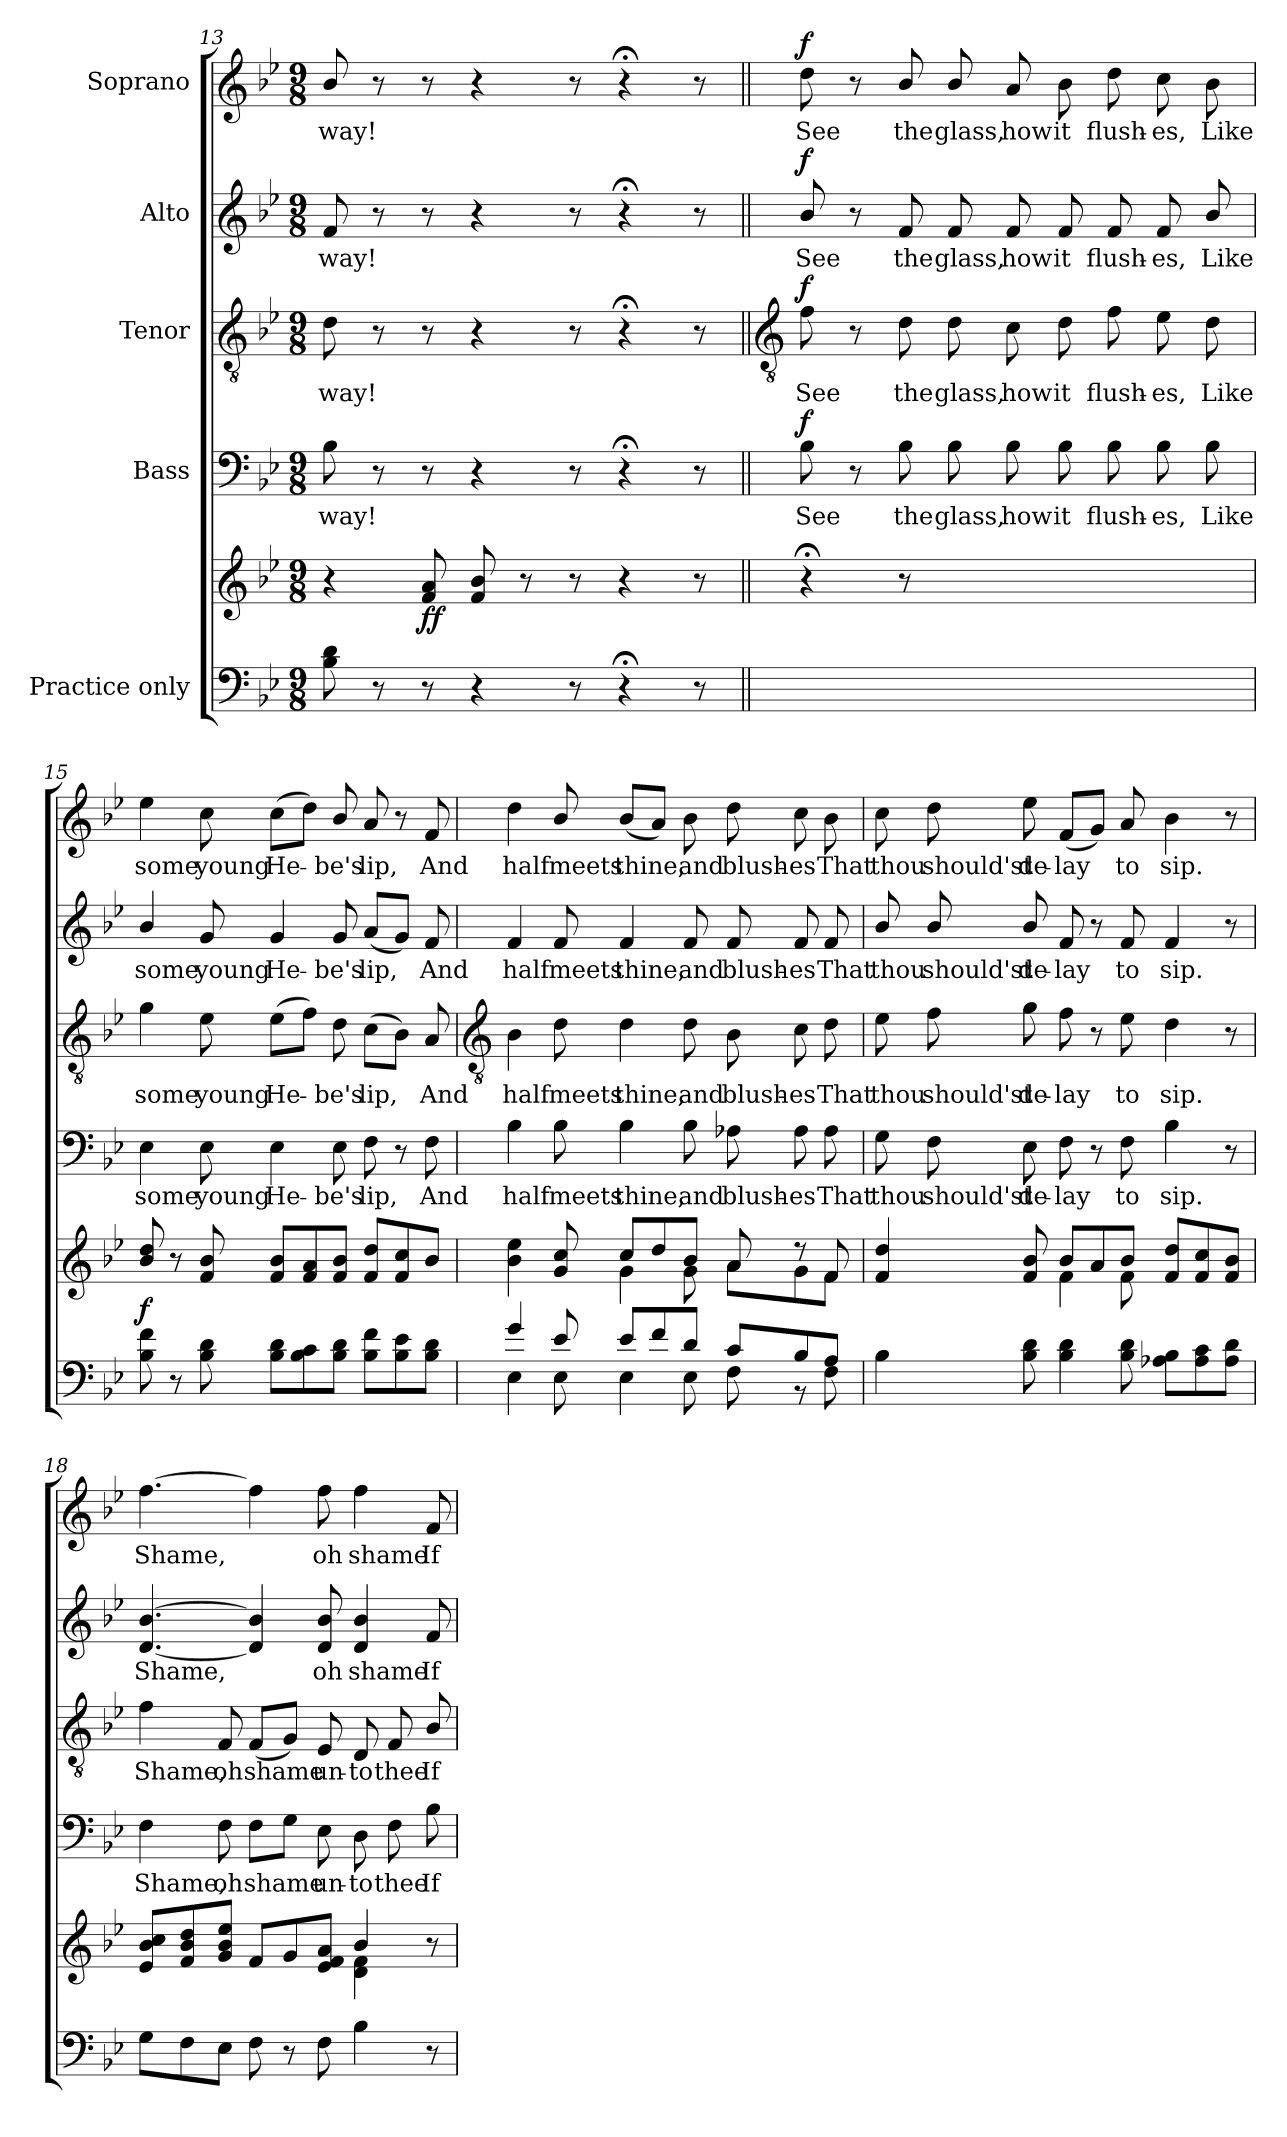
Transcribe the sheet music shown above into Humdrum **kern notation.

**kern	**kern	**dynam	**kern	**text	**dynam	**kern	**text	**dynam	**kern	**text	**dynam	**kern	**text	**dynam
*part5	*part5	*part5	*part4	*part4	*part4	*part3	*part3	*part3	*part2	*part2	*part2	*part1	*part1	*part1
*staff6	*staff5	*staff5/6	*staff4	*staff4	*staff4	*staff3	*staff3	*staff3	*staff2	*staff2	*staff2	*staff1	*staff1	*staff1
*I"Practice  only	*	*	*I"Bass	*	*	*I"Tenor	*	*	*I"Alto	*	*	*I"Soprano	*	*
*clefF4	*clefG2	*	*clefF4	*	*	*clefGv2	*	*	*clefG2	*	*	*clefG2	*	*
*k[b-e-]	*k[b-e-]	*	*k[b-e-]	*	*	*k[b-e-]	*	*	*k[b-e-]	*	*	*k[b-e-]	*	*
*B-:	*B-:	*	*B-:	*	*	*B-:	*	*	*B-:	*	*	*B-:	*	*
*M9/8	*M9/8	*	*M9/8	*	*	*M9/8	*	*	*M9/8	*	*	*M9/8	*	*
=13	=13	=13	=13	=13	=13	=13	=13	=13	=13	=13	=13	=13	=13	=13
*^	*	*	*	*	*	*	*	*	*	*	*	*	*	*
!	!	!	!	!	!LO:LY:b	!	!	!LO:LY:b	!	!	!LO:LY:b	!	!	!LO:LY:b	!
8B-\ 8d\	2ryy	4r	.	8B-	-way!	.	8d	-way!	.	8f	-way!	.	8b-/	-way!	.
8r	.	.	.	8r	.	.	8r	.	.	8r	.	.	8r	.	.
!	!	!	!LO:DY:b	!	!	!	!	!	!	!	!	!	!	!	!
8r	.	8f 8a	ff	8r	.	.	8r	.	.	8r	.	.	8r	.	.
4r	.	8f 8b-	.	4r	.	.	4r	.	.	4r	.	.	4r	.	.
.	2ryy	8r	.	.	.	.	.	.	.	.	.	.	.	.	.
8r	.	8r	.	8r	.	.	8r	.	.	8r	.	.	8r	.	.
4r;<	.	4r	.	4r;<	.	.	4r;<	.	.	4r;<	.	.	4r;<	.	.
8r	8ryy	8r	.	8r	.	.	8r	.	.	8r	.	.	8r	.	.
*v	*v	*	*	*	*	*	*	*	*	*	*	*	*	*	*
!!LO:LB:g=z
=14||	=14||	=14||	=14||	=14||	=14||	=14||	=14||	=14||	=14||	=14||	=14||	=14||	=14||	=14||
*	*	*	*	*	*	*clefGv2	*	*	*	*	*	*	*	*
*^	*	*	*	*	*	*	*	*	*	*	*	*	*	*
!	!	!	!	!	!LO:LY:b	!LO:DY:b	!	!LO:LY:b	!LO:DY:b	!	!LO:LY:b	!LO:DY:b	!	!LO:LY:b	!LO:DY:b
*v	*v	*	*	*	*	*	*	*	*	*	*	*	*	*	*
1ryy	4r;<	.	8B-	See	f	8f	See	f	8b-/	See	f	8dd	See	f
.	.	.	8r	.	.	8r	.	.	8r	.	.	8r	.	.
!	!	!	!	!LO:LY:b	!	!	!LO:LY:b	!	!	!LO:LY:b	!	!	!LO:LY:b	!
.	8r	.	8B-	the	.	8d	the	.	8f	the	.	8b-/	the	.
!	!	!	!	!LO:LY:b	!	!	!LO:LY:b	!	!	!LO:LY:b	!	!	!LO:LY:b	!
.	2.ryy	.	8B-	glass,	.	8d	glass,	.	8f	glass,	.	8b-/	glass,	.
!	!	!	!	!LO:LY:b	!	!	!LO:LY:b	!	!	!LO:LY:b	!	!	!LO:LY:b	!
.	.	.	8B-	how	.	8c	how	.	8f	how	.	8a	how	.
!	!	!	!	!LO:LY:b	!	!	!LO:LY:b	!	!	!LO:LY:b	!	!	!LO:LY:b	!
.	.	.	8B-	it	.	8d	it	.	8f	it	.	8b-	it	.
!	!	!	!	!LO:LY:b	!	!	!LO:LY:b	!	!	!LO:LY:b	!	!	!LO:LY:b	!
.	.	.	8B-	flush-	.	8f	flush-	.	8f	flush-	.	8dd	flush-	.
!	!	!	!	!LO:LY:b	!	!	!LO:LY:b	!	!	!LO:LY:b	!	!	!LO:LY:b	!
.	.	.	8B-	-es,	.	8e-	-es,	.	8f	-es,	.	8cc	-es,	.
!	!	!	!	!LO:LY:b	!	!	!LO:LY:b	!	!	!LO:LY:b	!	!	!LO:LY:b	!
8ryy	.	.	8B-	Like	.	8d	Like	.	8b-/	Like	.	8b-	Like	.
!!LO:LB:g=z
=15	=15	=15	=15	=15	=15	=15	=15	=15	=15	=15	=15	=15	=15	=15
*^	*^	*	*	*	*	*	*	*	*	*	*	*	*	*
!	!	!	!	!LO:DY:a=2	!	!LO:LY:b	!	!	!LO:LY:b	!	!	!LO:LY:b	!	!	!LO:LY:b	!
8B-\ 8f\	2ryy	8b-/ 8dd/	2ryy	f	4E-	some	.	4g	some	.	4b-/	some	.	4ee-	some	.
8r	.	8r	.	.	.	.	.	.	.	.	.	.	.	.	.	.
!	!	!	!	!	!	!LO:LY:b	!	!	!LO:LY:b	!	!	!LO:LY:b	!	!	!LO:LY:b	!
8B-\ 8d\	.	8f/ 8b-/	.	.	8E-	young	.	8e-	young	.	8g	young	.	8cc	young	.
!	!	!	!	!	!	!LO:LY:b	!	!	!LO:LY:b	!	!	!LO:LY:b	!	!	!LO:LY:b	!
8B-\ 8d\L	.	8f/ 8b-/L	.	.	4E-	He-	.	(>8e-L	He-	.	4g	He-	.	(>8ccL	He-	.
8B-\ 8c\	2ryy	8f/ 8a/	2ryy	.	.	.	.	8fJ)	.	.	.	.	.	8ddJ)	.	.
!	!	!	!	!	!	!LO:LY:b	!	!	!LO:LY:b	!	!	!LO:LY:b	!	!	!LO:LY:b	!
8B-\ 8d\J	.	8f/ 8b-/J	.	.	8E-	-be's	.	8d	be's	.	8g	-be's	.	8b-/	be's	.
!	!	!	!	!	!	!LO:LY:b	!	!	!LO:LY:b	!	!	!LO:LY:b	!	!	!LO:LY:b	!
8B-\ 8f\L	.	8f/ 8dd/L	.	.	8F	lip,	.	(>8cL	lip,	.	(<8aL	lip,	.	8a	lip,	.
8B-\ 8e-\	.	8f/ 8cc/	.	.	8r	.	.	8B-J)	.	.	8gJ)	.	.	8r	.	.
!	!	!	!	!	!	!LO:LY:b	!	!	!LO:LY:b	!	!	!LO:LY:b	!	!	!LO:LY:b	!
8B-\ 8d\J	8ryy	8b-/J	8ryy	.	8F	And	.	8A	And	.	8f	And	.	8f	And	.
!!LO:LB:g=z
=16	=16	=16	=16	=16	=16	=16	=16	=16	=16	=16	=16	=16	=16	=16	=16	=16
*	*	*	*	*	*	*	*	*clefGv2	*	*	*	*	*	*	*	*
!	!	!	!	!	!	!LO:LY:b	!	!	!LO:LY:b	!	!	!LO:LY:b	!	!	!LO:LY:b	!
4g/	4E-\	4b-\ 4ee-\	4ryy	.	4B-	half	.	4B-	half	.	4f	half	.	4dd	half	.
!	!	!	!	!	!	!LO:LY:b	!	!	!LO:LY:b	!	!	!LO:LY:b	!	!	!LO:LY:b	!
8e-/	8E-\	8g/ 8cc/	8ryy	.	8B-	meets	.	8d	meets	.	8f	meets	.	8b-/	meets	.
!	!	!	!	!	!	!LO:LY:b	!	!	!LO:LY:b	!	!	!LO:LY:b	!	!	!LO:LY:b	!
8e-/L	4E-\	8cc/L	4g\	.	4B-	thine,	.	4d	thine,	.	4f	thine,	.	(<8b-L	thine,	.
8f/	.	8dd/	.	.	.	.	.	.	.	.	.	.	.	8aJ)	.	.
!	!	!	!	!	!	!LO:LY:b	!	!	!LO:LY:b	!	!	!LO:LY:b	!	!	!LO:LY:b	!
8d/J	8E-\	8b-/J	8g\	.	8B-	and	.	8d	and	.	8f	and	.	8b-	and	.
!	!	!	!	!	!	!LO:LY:b	!	!	!LO:LY:b	!	!	!LO:LY:b	!	!	!LO:LY:b	!
8c/L	8F\	8a/	8a\L	.	8A-X	blush-	.	8B-	blush-	.	8f	blush-	.	8dd	blush-	.
!	!	!	!	!	!	!LO:LY:b	!	!	!LO:LY:b	!	!	!LO:LY:b	!	!	!LO:LY:b	!
8B-/	8r	8r	8g\	.	8A-	-es	.	8c	-es	.	8f	-es	.	8cc	-es	.
!	!	!	!	!	!	!LO:LY:b	!	!	!LO:LY:b	!	!	!LO:LY:b	!	!	!LO:LY:b	!
8A/J	8F\	8f/	8f\J	.	8A-	That	.	8d	That	.	8f	That	.	8b-	That	.
!!LO:LB:g=z
=17	=17	=17	=17	=17	=17	=17	=17	=17	=17	=17	=17	=17	=17	=17	=17	=17
!	!	!	!	!	!	!LO:LY:b	!	!	!LO:LY:b	!	!	!LO:LY:b	!	!	!LO:LY:b	!
*v	*v	*	*	*	*	*	*	*	*	*	*	*	*	*	*	*
4B-\	4f/ 4dd/	4ryy	.	8G	thou	.	8e-	thou	.	8b-/	thou	.	8cc	thou	.
!	!	!	!	!	!LO:LY:b	!	!	!LO:LY:b	!	!	!LO:LY:b	!	!	!LO:LY:b	!
.	.	.	.	8F	should'st	.	8f	should'st	.	8b-/	should'st	.	8dd	should'st	.
!	!	!	!	!	!LO:LY:b	!	!	!LO:LY:b	!	!	!LO:LY:b	!	!	!LO:LY:b	!
8B-\ 8d\	8f/ 8b-/	8ryy	.	8E-	de-	.	8g	de-	.	8b-/	de-	.	8ee-	de-	.
!	!	!	!	!	!LO:LY:b	!	!	!LO:LY:b	!	!	!LO:LY:b	!	!	!LO:LY:b	!
4B-\ 4d\	8b-/L	4f\	.	8F	-lay	.	8f	-lay	.	8f	-lay	.	(<8fL	-lay	.
.	8a/	.	.	8r	.	.	8r	.	.	8r	.	.	8gJ)	.	.
!	!	!	!	!	!LO:LY:b	!	!	!LO:LY:b	!	!	!LO:LY:b	!	!	!LO:LY:b	!
8B-\ 8d\	8b-/J	8f\	.	8F	to	.	8e-	to	.	8f	to	.	8a	to	.
!	!	!	!	!	!LO:LY:b	!	!	!LO:LY:b	!	!	!LO:LY:b	!	!	!LO:LY:b	!
8A-X\ 8B-\L	8f/ 8dd/L	4ryy	.	4B-	sip.	.	4d	sip.	.	4f	sip.	.	4b-	sip.	.
8A-\ 8c\	8f/ 8cc/	.	.	.	.	.	.	.	.	.	.	.	.	.	.
8A-\ 8d\J	8f/ 8b-/J	8ryy	.	8r	.	.	8r	.	.	8r	.	.	8r	.	.
=18	=18	=18	=18	=18	=18	=18	=18	=18	=18	=18	=18	=18	=18	=18	=18
!	!	!	!	!	!LO:LY:b	!	!	!LO:LY:b	!	!	!LO:LY:b	!	!	!LO:LY:b	!
8G\L	8e-/ 8b-/ 8cc/L	4ryy	.	4F	Shame,	.	4f	Shame,	.	[4.d [4.b-	Shame,	.	[4.ff	Shame,	.
8F\	8f/ 8b-/ 8dd/	.	.	.	.	.	.	.	.	.	.	.	.	.	.
!	!	!	!	!	!LO:LY:b	!	!	!LO:LY:b	!	!	!	!	!	!	!
8E-\J	8g/ 8b-/ 8ee-/J	8ryy	.	8F	oh	.	8F	oh	.	.	.	.	.	.	.
!	!	!	!	!	!LO:LY:b	!	!	!LO:LY:b	!	!	!	!	!	!	!
8F\	8f/L	4.ryy	.	8FL	shame	.	(<8FL	shame	.	4d] 4b-]	.	.	4ff]	.	.
8r	8g/	.	.	8GJ	.	.	8GJ)	.	.	.	.	.	.	.	.
!	!	!	!	!	!LO:LY:b	!	!	!LO:LY:b	!	!	!LO:LY:b	!	!	!LO:LY:b	!
8F\	8e-/ 8f/ 8a/J	.	.	8E-	un-	.	8E-	un-	.	8d 8b-	oh	.	8ff	oh	.
!	!	!	!	!	!LO:LY:b	!	!	!LO:LY:b	!	!	!LO:LY:b	!	!	!LO:LY:b	!
4B-\	4b-/	4d\ 4f\	.	8D	-to	.	8D	-to	.	4d 4b-	shame	.	4ff	shame	.
!	!	!	!	!	!LO:LY:b	!	!	!LO:LY:b	!	!	!	!	!	!	!
.	.	.	.	8F	thee	.	8F	thee	.	.	.	.	.	.	.
!	!	!	!	!	!LO:LY:b	!	!	!LO:LY:b	!	!	!LO:LY:b	!	!	!LO:LY:b	!
8r	8r	8ryy	.	8B-	If	.	8B-/	If	.	8f	If	.	8f	If	.
*	*v	*v	*	*	*	*	*	*	*	*	*	*	*	*	*
=	=	=	=	=	=	=	=	=	=	=	=	=	=	=
*-	*-	*-	*-	*-	*-	*-	*-	*-	*-	*-	*-	*-	*-	*-
